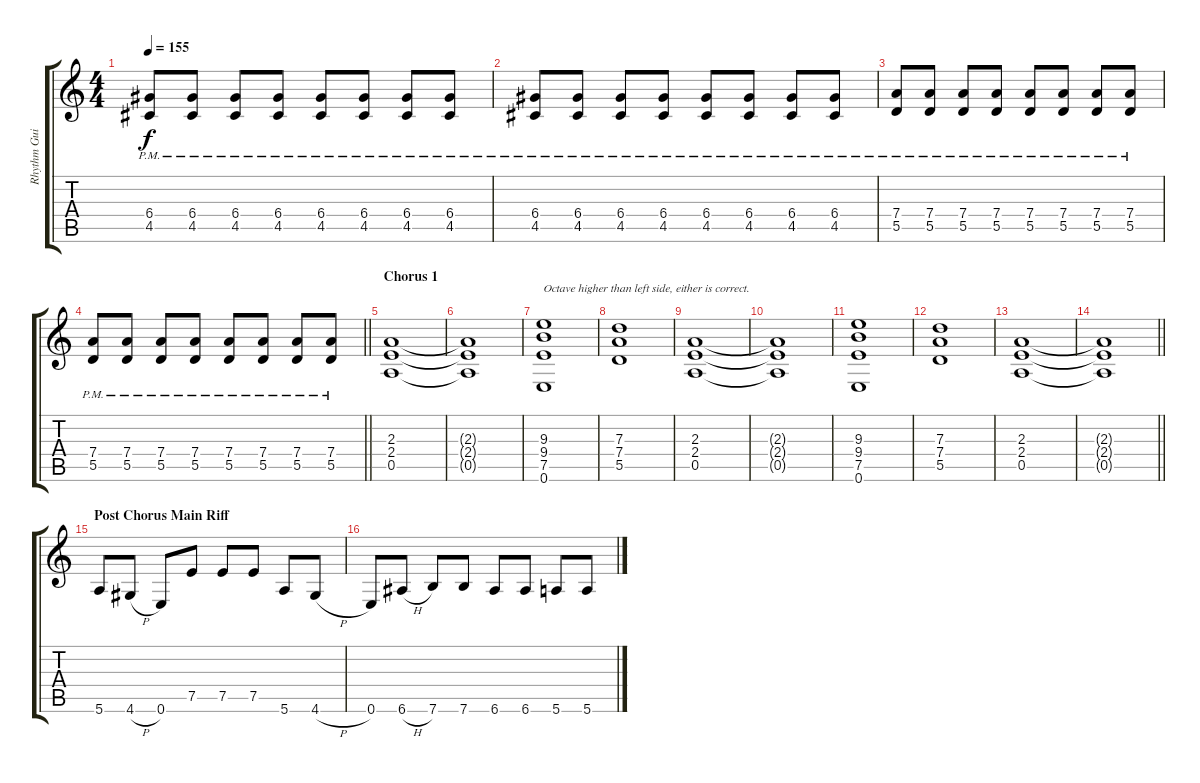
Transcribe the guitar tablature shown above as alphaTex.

\track ("Rhythm Guitar Right (Tom)" "Rhythm Gui") {instrument distortionguitar}
\staff {score tabs}
\tuning (E4 B3 G3 D3 A2 E2) {hide}
\ts (4 4)
\tempo 155
\clef g2
\ks c
(6.4{pm} 4.5{pm}).8{dy f} (6.4{pm} 4.5{pm}).8 (6.4{pm} 4.5{pm}).8 (6.4{pm} 4.5{pm}).8 (6.4{pm} 4.5{pm}).8 (6.4{pm} 4.5{pm}).8 (6.4{pm} 4.5{pm}).8 (6.4{pm} 4.5{pm}).8 |
(6.4{pm} 4.5{pm}).8 (6.4{pm} 4.5{pm}).8 (6.4{pm} 4.5{pm}).8 (6.4{pm} 4.5{pm}).8 (6.4{pm} 4.5{pm}).8 (6.4{pm} 4.5{pm}).8 (6.4{pm} 4.5{pm}).8 (6.4{pm} 4.5{pm}).8 |
(7.4{pm} 5.5{pm}).8 (7.4{pm} 5.5{pm}).8 (7.4{pm} 5.5{pm}).8 (7.4{pm} 5.5{pm}).8 (7.4{pm} 5.5{pm}).8 (7.4{pm} 5.5{pm}).8 (7.4{pm} 5.5{pm}).8 (7.4{pm} 5.5{pm}).8 |
\barLineRight lightlight
(7.4{pm} 5.5{pm}).8 (7.4{pm} 5.5{pm}).8 (7.4{pm} 5.5{pm}).8 (7.4{pm} 5.5{pm}).8 (7.4{pm} 5.5{pm}).8 (7.4{pm} 5.5{pm}).8 (7.4{pm} 5.5{pm}).8 (7.4{pm} 5.5{pm}).8 |
\section ("" "Chorus 1")
(2.3 2.4 0.5).1 |
(2.3{t} 2.4{t} 0.5{t}).1 |
(9.3 9.4 7.5 0.6).1{txt "Octave higher than left side, either is correct."} |
(7.3 7.4 5.5).1 |
(2.3 2.4 0.5).1 |
(2.3{t} 2.4{t} 0.5{t}).1 |
(9.3 9.4 7.5 0.6).1 |
(7.3 7.4 5.5).1 |
(2.3 2.4 0.5).1{volume 0} |
\barLineRight lightlight
(2.3{t} 2.4{t} 0.5{t}).1 |
\section ("" "Post Chorus Main Riff")
5.6.8{volume 16} 4.6{h}.8 0.6.8 7.5.8 7.5.8 7.5.8 5.6.8 4.6{h}.8 |
0.6.8 6.6{h}.8 7.6.8 7.6.8 6.6.8 6.6.8 5.6.8 5.6.8
